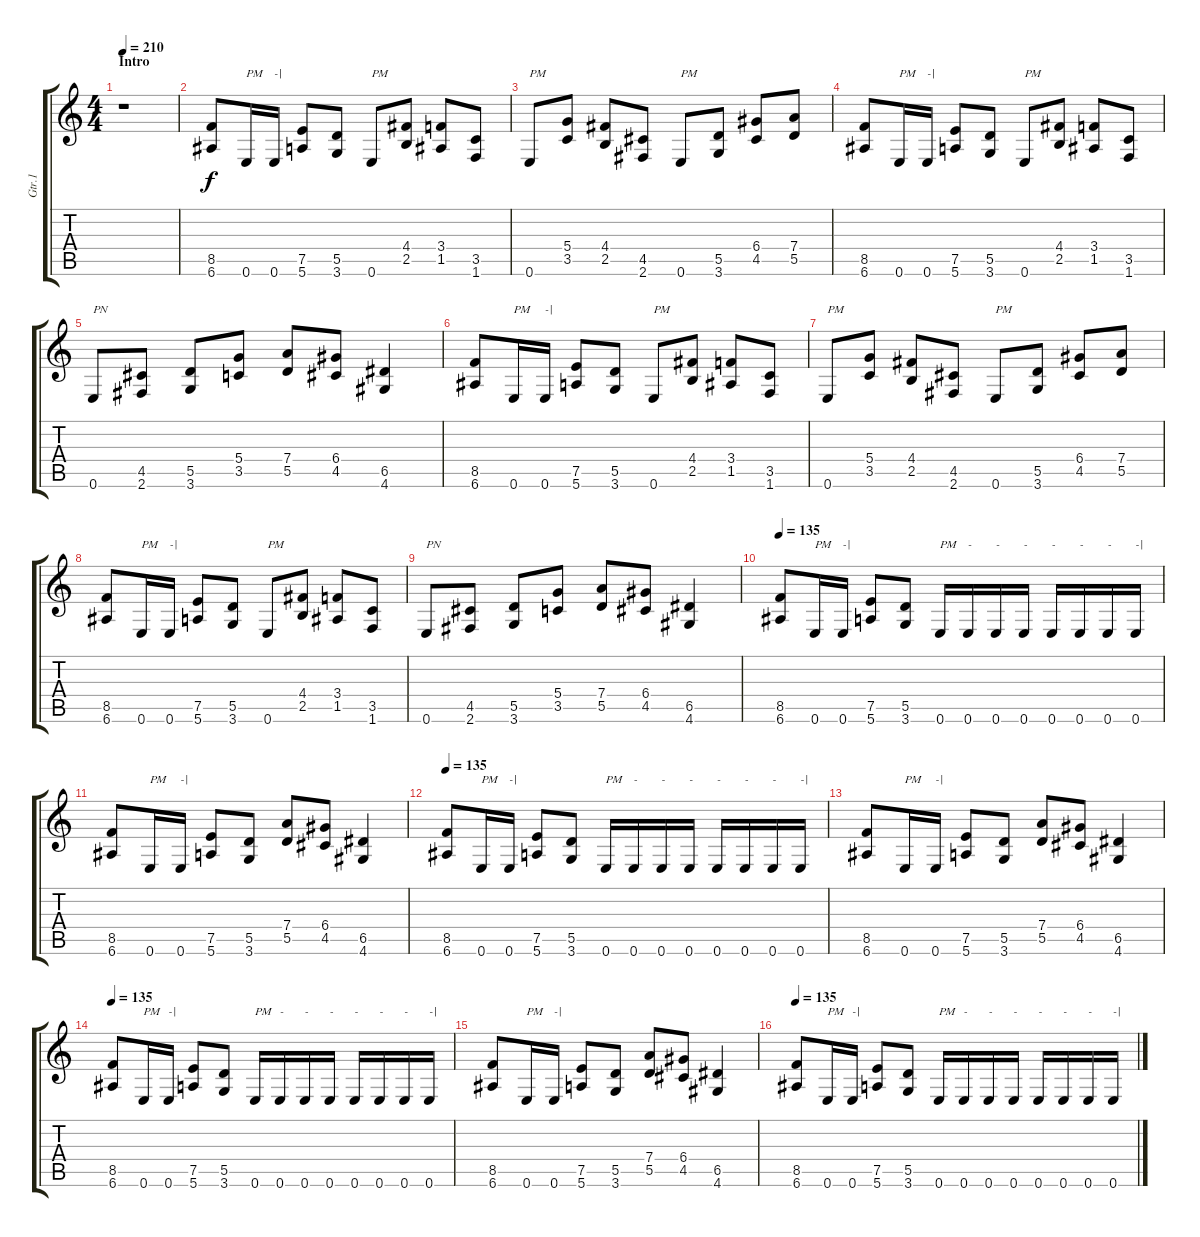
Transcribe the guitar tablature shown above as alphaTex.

\track ("Gtr.1" "Gtr.1") {instrument overdrivenguitar}
\staff {score tabs}
\tuning (E4 B3 G3 D3 A2 E2) {hide}
\ts (4 4)
\section ("" "Intro")
\tempo 210
\tempo 135
\tempo 210
\clef g2
\ks c
r.1{dy f instrument overdrivenguitar} |
(8.5 6.6).8 0.6.16{txt "PM"} 0.6.16{txt "-|"} (7.5 5.6).8 (5.5 3.6).8 0.6.8{txt "PM"} (4.4 2.5).8 (3.4 1.5).8 (3.5 1.6).8 |
0.6.8{txt "PM"} (5.4 3.5).8 (4.4 2.5).8 (4.5 2.6).8 0.6.8{txt "PM"} (5.5 3.6).8 (6.4 4.5).8 (7.4 5.5).8 |
(8.5 6.6).8 0.6.16{txt "PM"} 0.6.16{txt "-|"} (7.5 5.6).8 (5.5 3.6).8 0.6.8{txt "PM"} (4.4 2.5).8 (3.4 1.5).8 (3.5 1.6).8 |
0.6.8{txt "PN"} (4.5 2.6).8 (5.5 3.6).8 (5.4 3.5).8 (7.4 5.5).8 (6.4 4.5).8 (6.5 4.6).4 |
(8.5 6.6).8 0.6.16{txt "PM"} 0.6.16{txt "-|"} (7.5 5.6).8 (5.5 3.6).8 0.6.8{txt "PM"} (4.4 2.5).8 (3.4 1.5).8 (3.5 1.6).8 |
0.6.8{txt "PM"} (5.4 3.5).8 (4.4 2.5).8 (4.5 2.6).8 0.6.8{txt "PM"} (5.5 3.6).8 (6.4 4.5).8 (7.4 5.5).8 |
(8.5 6.6).8 0.6.16{txt "PM"} 0.6.16{txt "-|"} (7.5 5.6).8 (5.5 3.6).8 0.6.8{txt "PM"} (4.4 2.5).8 (3.4 1.5).8 (3.5 1.6).8 |
0.6.8{txt "PN"} (4.5 2.6).8 (5.5 3.6).8 (5.4 3.5).8 (7.4 5.5).8 (6.4 4.5).8 (6.5 4.6).4 |
\tempo 135
(8.5 6.6).8 0.6.16{txt "PM"} 0.6.16{txt "-|"} (7.5 5.6).8 (5.5 3.6).8 0.6.16{txt "PM"} 0.6.16{txt "-"} 0.6.16{txt "-"} 0.6.16{txt "-"} 0.6.16{txt "-"} 0.6.16{txt "-"} 0.6.16{txt "-"} 0.6.16{txt "-|"} |
(8.5 6.6).8 0.6.16{txt "PM"} 0.6.16{txt "-|"} (7.5 5.6).8 (5.5 3.6).8 (7.4 5.5).8 (6.4 4.5).8 (6.5 4.6).4 |
\tempo 135
(8.5 6.6).8 0.6.16{txt "PM"} 0.6.16{txt "-|"} (7.5 5.6).8 (5.5 3.6).8 0.6.16{txt "PM"} 0.6.16{txt "-"} 0.6.16{txt "-"} 0.6.16{txt "-"} 0.6.16{txt "-"} 0.6.16{txt "-"} 0.6.16{txt "-"} 0.6.16{txt "-|"} |
(8.5 6.6).8 0.6.16{txt "PM"} 0.6.16{txt "-|"} (7.5 5.6).8 (5.5 3.6).8 (7.4 5.5).8 (6.4 4.5).8 (6.5 4.6).4 |
\tempo 135
(8.5 6.6).8 0.6.16{txt "PM"} 0.6.16{txt "-|"} (7.5 5.6).8 (5.5 3.6).8 0.6.16{txt "PM"} 0.6.16{txt "-"} 0.6.16{txt "-"} 0.6.16{txt "-"} 0.6.16{txt "-"} 0.6.16{txt "-"} 0.6.16{txt "-"} 0.6.16{txt "-|"} |
(8.5 6.6).8 0.6.16{txt "PM"} 0.6.16{txt "-|"} (7.5 5.6).8 (5.5 3.6).8 (7.4 5.5).8 (6.4 4.5).8 (6.5 4.6).4 |
\tempo 135
(8.5 6.6).8 0.6.16{txt "PM"} 0.6.16{txt "-|"} (7.5 5.6).8 (5.5 3.6).8 0.6.16{txt "PM"} 0.6.16{txt "-"} 0.6.16{txt "-"} 0.6.16{txt "-"} 0.6.16{txt "-"} 0.6.16{txt "-"} 0.6.16{txt "-"} 0.6.16{txt "-|"}
